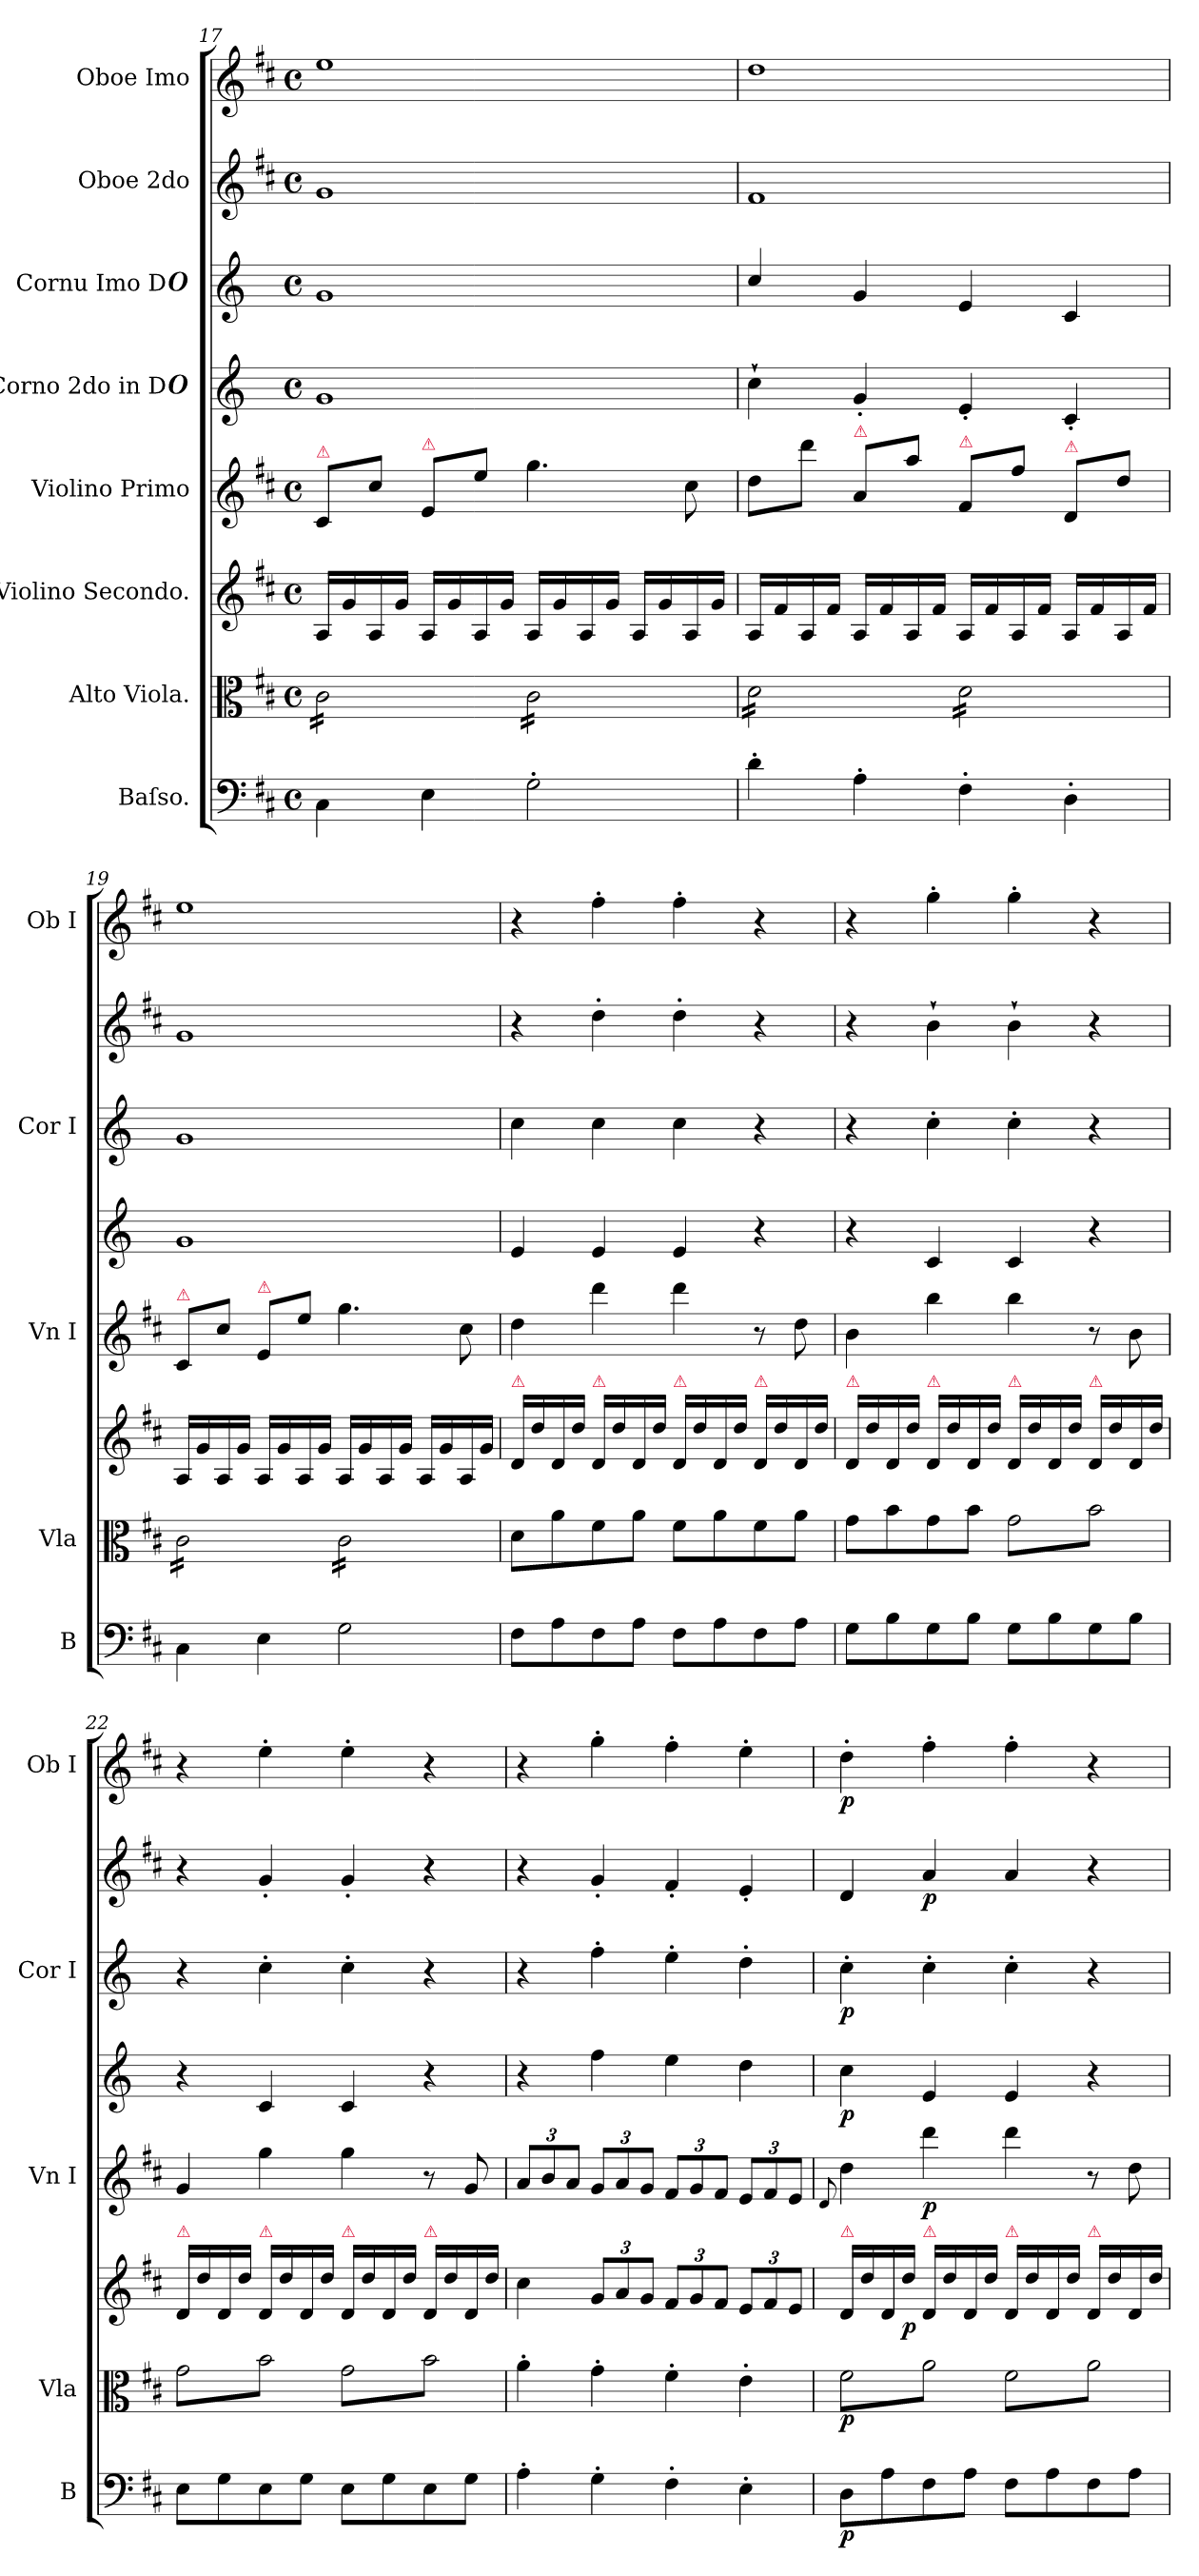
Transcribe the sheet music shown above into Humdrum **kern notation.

**kern	**dynam	**kern	**dynam	**kern	**dynam	**kern	**dynam	**kern	**dynam	**kern	**dynam	**kern	**dynam	**kern	**dynam
*part8	*part8	*part7	*part7	*part6	*part6	*part5	*part5	*part4	*part4	*part3	*part3	*part2	*part2	*part1	*part1
*staff8	*staff8	*staff7	*staff7	*staff6	*staff6	*staff5	*staff5	*staff4	*staff4	*staff3	*staff3	*staff2	*staff2	*staff1	*staff1
*I"Baſso.	*	*I"Alto Viola.	*	*I"Violino Secondo.	*	*I"Violino Primo	*	*I"Corno 2do in D#	*	*I"Cornu Imo D#	*	*I"Oboe 2do	*	*I"Oboe Imo	*
*I'B	*	*I'Vla	*	*	*	*I'Vn I	*	*	*	*I'Cor I	*	*	*	*I'Ob I	*
*clefF4	*	*clefC3	*	*clefG2	*	*clefG2	*	*clefG2	*	*clefG2	*	*clefG2	*	*clefG2	*
*	*	*	*	*	*	*	*	*ITrd-1c-2	*	*ITrd-1c-2	*	*	*	*	*
*k[f#c#]	*	*k[f#c#]	*	*k[f#c#]	*	*k[f#c#]	*	*k[f#c#]	*	*k[f#c#]	*	*k[f#c#]	*	*k[f#c#]	*
*D:	*	*D:	*	*D:	*	*D:	*	*	*	*	*	*D:	*	*D:	*
*M4/4	*	*M4/4	*	*M4/4	*	*M4/4	*	*M4/4	*	*M4/4	*	*M4/4	*	*M4/4	*
*met(c)	*	*met(c)	*	*met(c)	*	*met(c)	*	*met(c)	*	*met(c)	*	*met(c)	*	*met(c)	*
=17	=17	=17	=17	=17	=17	=17	=17	=17	=17	=17	=17	=17	=17	=17	=17
!	!	!	!	!	!	!LO:TX:a:color=crimson:t=⚠	!	!	!	!	!	!	!	!	!
*	*	*tremolo	*	*	*	*	*	*	*	*	*	*	*	*	*
4C#\	.	16c#\LL	.	16A/LL	.	8c#/L	.	1a	.	1a	.	1g	.	1ee	.
.	.	16c#\	.	16g/	.	.	.	.	.	.	.	.	.	.	.
.	.	16c#\	.	16A/	.	8cc#\J	.	.	.	.	.	.	.	.	.
.	.	16c#\	.	16g/JJ	.	.	.	.	.	.	.	.	.	.	.
!	!	!	!	!	!	!LO:TX:a:color=crimson:t=⚠	!	!	!	!	!	!	!	!	!
4E\	.	16c#\	.	16A/LL	.	8e/L	.	.	.	.	.	.	.	.	.
.	.	16c#\	.	16g/	.	.	.	.	.	.	.	.	.	.	.
.	.	16c#\	.	16A/	.	8ee\J	.	.	.	.	.	.	.	.	.
.	.	16c#\JJ	.	16g/JJ	.	.	.	.	.	.	.	.	.	.	.
2G'\	.	16c#\LL	.	16A/LL	.	4.gg\	.	.	.	.	.	.	.	.	.
.	.	16c#\	.	16g/	.	.	.	.	.	.	.	.	.	.	.
.	.	16c#\	.	16A/	.	.	.	.	.	.	.	.	.	.	.
.	.	16c#\	.	16g/JJ	.	.	.	.	.	.	.	.	.	.	.
.	.	16c#\	.	16A/LL	.	.	.	.	.	.	.	.	.	.	.
.	.	16c#\	.	16g/	.	.	.	.	.	.	.	.	.	.	.
.	.	16c#\	.	16A/	.	8cc#\	.	.	.	.	.	.	.	.	.
.	.	16c#\JJ	.	16g/JJ	.	.	.	.	.	.	.	.	.	.	.
=18	=18	=18	=18	=18	=18	=18	=18	=18	=18	=18	=18	=18	=18	=18	=18
4d'\	.	16d\LL	.	16A/LL	.	8dd\L	.	4dd`\	.	4dd/	.	1f#	.	1dd	.
.	.	16d\	.	16f#/	.	.	.	.	.	.	.	.	.	.	.
.	.	16d\	.	16A/	.	8ddd\J	.	.	.	.	.	.	.	.	.
.	.	16d\	.	16f#/JJ	.	.	.	.	.	.	.	.	.	.	.
!	!	!	!	!	!	!LO:TX:a:color=crimson:t=⚠	!	!	!	!	!	!	!	!	!
4A'\	.	16d\	.	16A/LL	.	8a/L	.	4a'/	.	4a/	.	.	.	.	.
.	.	16d\	.	16f#/	.	.	.	.	.	.	.	.	.	.	.
.	.	16d\	.	16A/	.	8aa\J	.	.	.	.	.	.	.	.	.
.	.	16d\JJ	.	16f#/JJ	.	.	.	.	.	.	.	.	.	.	.
!	!	!	!	!	!	!LO:TX:a:color=crimson:t=⚠	!	!	!	!	!	!	!	!	!
4F#'\	.	16d\LL	.	16A/LL	.	8f#/L	.	4f#'/	.	4f#/	.	.	.	.	.
.	.	16d\	.	16f#/	.	.	.	.	.	.	.	.	.	.	.
.	.	16d\	.	16A/	.	8ff#\J	.	.	.	.	.	.	.	.	.
.	.	16d\	.	16f#/JJ	.	.	.	.	.	.	.	.	.	.	.
!	!	!	!	!	!	!LO:TX:a:color=crimson:t=⚠	!	!	!	!	!	!	!	!	!
4D'\	.	16d\	.	16A/LL	.	8d/L	.	4d'/	.	4d/	.	.	.	.	.
.	.	16d\	.	16f#/	.	.	.	.	.	.	.	.	.	.	.
.	.	16d\	.	16A/	.	8dd\J	.	.	.	.	.	.	.	.	.
.	.	16d\JJ	.	16f#/JJ	.	.	.	.	.	.	.	.	.	.	.
=19	=19	=19	=19	=19	=19	=19	=19	=19	=19	=19	=19	=19	=19	=19	=19
!	!	!	!	!	!	!LO:TX:a:color=crimson:t=⚠	!	!	!	!	!	!	!	!	!
4C#\	.	16c#\LL	.	16A/LL	.	8c#/L	.	1a	.	1a	.	1g	.	1ee	.
.	.	16c#\	.	16g/	.	.	.	.	.	.	.	.	.	.	.
.	.	16c#\	.	16A/	.	8cc#\J	.	.	.	.	.	.	.	.	.
.	.	16c#\	.	16g/JJ	.	.	.	.	.	.	.	.	.	.	.
!	!	!	!	!	!	!LO:TX:a:color=crimson:t=⚠	!	!	!	!	!	!	!	!	!
4E\	.	16c#\	.	16A/LL	.	8e/L	.	.	.	.	.	.	.	.	.
.	.	16c#\	.	16g/	.	.	.	.	.	.	.	.	.	.	.
.	.	16c#\	.	16A/	.	8ee\J	.	.	.	.	.	.	.	.	.
.	.	16c#\JJ	.	16g/JJ	.	.	.	.	.	.	.	.	.	.	.
2G\	.	16c#\LL	.	16A/LL	.	4.gg\	.	.	.	.	.	.	.	.	.
.	.	16c#\	.	16g/	.	.	.	.	.	.	.	.	.	.	.
.	.	16c#\	.	16A/	.	.	.	.	.	.	.	.	.	.	.
.	.	16c#\	.	16g/JJ	.	.	.	.	.	.	.	.	.	.	.
.	.	16c#\	.	16A/LL	.	.	.	.	.	.	.	.	.	.	.
.	.	16c#\	.	16g/	.	.	.	.	.	.	.	.	.	.	.
.	.	16c#\	.	16A/	.	8cc#\	.	.	.	.	.	.	.	.	.
.	.	16c#\JJ	.	16g/JJ	.	.	.	.	.	.	.	.	.	.	.
*	*	*Xtremolo	*	*	*	*	*	*	*	*	*	*	*	*	*
=20	=20	=20	=20	=20	=20	=20	=20	=20	=20	=20	=20	=20	=20	=20	=20
!	!	!	!	!LO:TX:a:color=crimson:t=⚠	!	!	!	!	!	!	!	!	!	!	!
8F#\L	.	8d\L	.	16d/LL	.	4dd\	.	4f#/	.	4dd\	.	4r	.	4r	.
.	.	.	.	16dd\	.	.	.	.	.	.	.	.	.	.	.
8A\	.	8a\	.	16d/	.	.	.	.	.	.	.	.	.	.	.
.	.	.	.	16dd\JJ	.	.	.	.	.	.	.	.	.	.	.
!	!	!	!	!LO:TX:a:color=crimson:t=⚠	!	!	!	!	!	!	!	!	!	!	!
8F#\	.	8f#\	.	16d/LL	.	4ddd\	.	4f#/	.	4dd\	.	4dd'\	.	4ff#'\	.
.	.	.	.	16dd\	.	.	.	.	.	.	.	.	.	.	.
8A\J	.	8a\J	.	16d/	.	.	.	.	.	.	.	.	.	.	.
.	.	.	.	16dd\JJ	.	.	.	.	.	.	.	.	.	.	.
!	!	!	!	!LO:TX:a:color=crimson:t=⚠	!	!	!	!	!	!	!	!	!	!	!
8F#\L	.	8f#\L	.	16d/LL	.	4ddd\	.	4f#/	.	4dd\	.	4dd'\	.	4ff#'\	.
.	.	.	.	16dd\	.	.	.	.	.	.	.	.	.	.	.
8A\	.	8a\	.	16d/	.	.	.	.	.	.	.	.	.	.	.
.	.	.	.	16dd\JJ	.	.	.	.	.	.	.	.	.	.	.
!	!	!	!	!LO:TX:a:color=crimson:t=⚠	!	!	!	!	!	!	!	!	!	!	!
8F#\	.	8f#\	.	16d/LL	.	8r	.	4r	.	4r	.	4r	.	4r	.
.	.	.	.	16dd\	.	.	.	.	.	.	.	.	.	.	.
8A\J	.	8a\J	.	16d/	.	8dd\	.	.	.	.	.	.	.	.	.
.	.	.	.	16dd\JJ	.	.	.	.	.	.	.	.	.	.	.
=21	=21	=21	=21	=21	=21	=21	=21	=21	=21	=21	=21	=21	=21	=21	=21
!	!	!	!	!LO:TX:a:color=crimson:t=⚠	!	!	!	!	!	!	!	!	!	!	!
8G\L	.	8g\L	.	16d/LL	.	4b\	.	4r	.	4r	.	4r	.	4r	.
.	.	.	.	16dd\	.	.	.	.	.	.	.	.	.	.	.
8B\	.	8b\	.	16d/	.	.	.	.	.	.	.	.	.	.	.
.	.	.	.	16dd\JJ	.	.	.	.	.	.	.	.	.	.	.
!	!	!	!	!LO:TX:a:color=crimson:t=⚠	!	!	!	!	!	!	!	!	!	!	!
8G\	.	8g\	.	16d/LL	.	4bb\	.	4d/	.	4dd'\	.	4b`\	.	4gg'\	.
.	.	.	.	16dd\	.	.	.	.	.	.	.	.	.	.	.
8B\J	.	8b\J	.	16d/	.	.	.	.	.	.	.	.	.	.	.
.	.	.	.	16dd\JJ	.	.	.	.	.	.	.	.	.	.	.
!	!	!	!	!LO:TX:a:color=crimson:t=⚠	!	!	!	!	!	!	!	!	!	!	!
*	*	*tremolo	*	*	*	*	*	*	*	*	*	*	*	*	*
8G\L	.	8g\L	.	16d/LL	.	4bb\	.	4d/	.	4dd'\	.	4b`\	.	4gg'\	.
.	.	.	.	16dd\	.	.	.	.	.	.	.	.	.	.	.
8B\	.	8b\	.	16d/	.	.	.	.	.	.	.	.	.	.	.
.	.	.	.	16dd\JJ	.	.	.	.	.	.	.	.	.	.	.
!	!	!	!	!LO:TX:a:color=crimson:t=⚠	!	!	!	!	!	!	!	!	!	!	!
8G\	.	8g\	.	16d/LL	.	8r	.	4r	.	4r	.	4r	.	4r	.
.	.	.	.	16dd\	.	.	.	.	.	.	.	.	.	.	.
8B\J	.	8b\J	.	16d/	.	8b\	.	.	.	.	.	.	.	.	.
.	.	.	.	16dd\JJ	.	.	.	.	.	.	.	.	.	.	.
=22	=22	=22	=22	=22	=22	=22	=22	=22	=22	=22	=22	=22	=22	=22	=22
!	!	!	!	!LO:TX:a:color=crimson:t=⚠	!	!	!	!	!	!	!	!	!	!	!
8E\L	.	8g\L	.	16d/LL	.	4g/	.	4r	.	4r	.	4r	.	4r	.
.	.	.	.	16dd\	.	.	.	.	.	.	.	.	.	.	.
8G\	.	8b\	.	16d/	.	.	.	.	.	.	.	.	.	.	.
.	.	.	.	16dd\JJ	.	.	.	.	.	.	.	.	.	.	.
!	!	!	!	!LO:TX:a:color=crimson:t=⚠	!	!	!	!	!	!	!	!	!	!	!
8E\	.	8g\	.	16d/LL	.	4gg\	.	4d/	.	4dd'\	.	4g'/	.	4ee'\	.
.	.	.	.	16dd\	.	.	.	.	.	.	.	.	.	.	.
8G\J	.	8b\J	.	16d/	.	.	.	.	.	.	.	.	.	.	.
.	.	.	.	16dd\JJ	.	.	.	.	.	.	.	.	.	.	.
!	!	!	!	!LO:TX:a:color=crimson:t=⚠	!	!	!	!	!	!	!	!	!	!	!
8E\L	.	8g\L	.	16d/LL	.	4gg\	.	4d/	.	4dd'\	.	4g'/	.	4ee'\	.
.	.	.	.	16dd\	.	.	.	.	.	.	.	.	.	.	.
8G\	.	8b\	.	16d/	.	.	.	.	.	.	.	.	.	.	.
.	.	.	.	16dd\JJ	.	.	.	.	.	.	.	.	.	.	.
!	!	!	!	!LO:TX:a:color=crimson:t=⚠	!	!	!	!	!	!	!	!	!	!	!
8E\	.	8g\	.	16d/LL	.	8r	.	4r	.	4r	.	4r	.	4r	.
.	.	.	.	16dd\	.	.	.	.	.	.	.	.	.	.	.
8G\J	.	8b\J	.	16d/	.	8g/	.	.	.	.	.	.	.	.	.
*	*	*Xtremolo	*	*	*	*	*	*	*	*	*	*	*	*	*
.	.	.	.	16dd\JJ	.	.	.	.	.	.	.	.	.	.	.
=23	=23	=23	=23	=23	=23	=23	=23	=23	=23	=23	=23	=23	=23	=23	=23
4A'\	.	4a'\	.	4cc#\	.	12a/L	.	4r	.	4r	.	4r	.	4r	.
.	.	.	.	.	.	12b/	.	.	.	.	.	.	.	.	.
.	.	.	.	.	.	.	.	.	.	.	.	.	.	.	.
.	.	.	.	.	.	12a/J	.	.	.	.	.	.	.	.	.
4G'\	.	4g'\	.	12g/L	.	12g/L	.	4gg\	.	4gg'\	.	4g'/	.	4gg'\	.
.	.	.	.	12a/	.	12a/	.	.	.	.	.	.	.	.	.
.	.	.	.	12g/J	.	12g/J	.	.	.	.	.	.	.	.	.
4F#'\	.	4f#'\	.	12f#/L	.	12f#/L	.	4ff#\	.	4ff#'\	.	4f#'/	.	4ff#'\	.
.	.	.	.	12g/	.	12g/	.	.	.	.	.	.	.	.	.
.	.	.	.	12f#/J	.	12f#/J	.	.	.	.	.	.	.	.	.
4E'\	.	4e'\	.	12e/L	.	12e/L	.	4ee\	.	4ee'\	.	4e'/	.	4ee'\	.
.	.	.	.	12f#/	.	12f#/	.	.	.	.	.	.	.	.	.
.	.	.	.	12e/J	.	12e/J	.	.	.	.	.	.	.	.	.
=24	=24	=24	=24	=24	=24	=24	=24	=24	=24	=24	=24	=24	=24	=24	=24
.	.	.	.	.	.	8qqd/	.	.	.	.	.	.	.	.	.
!	!	!	!	!LO:TX:a:color=crimson:t=⚠	!	!	!	!	!	!	!	!	!	!	!
*	*	*tremolo	*	*	*	*	*	*	*	*	*	*	*	*	*
8D\L	p	8f#\L	p	16d/LL	.	4dd\	.	4dd\	p	4dd'\	p	4d/	.	4dd'\	p
.	.	.	.	16dd\	.	.	.	.	.	.	.	.	.	.	.
8A\	.	8a\	.	16d/	.	.	.	.	.	.	.	.	.	.	.
.	.	.	.	16dd\JJ	p	.	.	.	.	.	.	.	.	.	.
!	!	!	!	!LO:TX:a:color=crimson:t=⚠	!	!	!	!	!	!	!	!	!	!	!
8F#\	.	8f#\	.	16d/LL	.	4ddd\	p	4f#/	.	4dd'\	.	4a/	p	4ff#'\	.
.	.	.	.	16dd\	.	.	.	.	.	.	.	.	.	.	.
8A\J	.	8a\J	.	16d/	.	.	.	.	.	.	.	.	.	.	.
.	.	.	.	16dd\JJ	.	.	.	.	.	.	.	.	.	.	.
!	!	!	!	!LO:TX:a:color=crimson:t=⚠	!	!	!	!	!	!	!	!	!	!	!
8F#\L	.	8f#\L	.	16d/LL	.	4ddd\	.	4f#/	.	4dd'\	.	4a/	.	4ff#'\	.
.	.	.	.	16dd\	.	.	.	.	.	.	.	.	.	.	.
8A\	.	8a\	.	16d/	.	.	.	.	.	.	.	.	.	.	.
.	.	.	.	16dd\JJ	.	.	.	.	.	.	.	.	.	.	.
!	!	!	!	!LO:TX:a:color=crimson:t=⚠	!	!	!	!	!	!	!	!	!	!	!
8F#\	.	8f#\	.	16d/LL	.	8r	.	4r	.	4r	.	4r	.	4r	.
.	.	.	.	16dd\	.	.	.	.	.	.	.	.	.	.	.
8A\J	.	8a\J	.	16d/	.	8dd\	.	.	.	.	.	.	.	.	.
*	*	*Xtremolo	*	*	*	*	*	*	*	*	*	*	*	*	*
.	.	.	.	16dd\JJ	.	.	.	.	.	.	.	.	.	.	.
.	.	.	.	.	.	.	.	.	.	.	.	.	.	.	.
.	.	.	.	.	.	.	.	.	.	.	.	.	.	.	.
=	=	=	=	=	=	=	=	=	=	=	=	=	=	=	=
*-	*-	*-	*-	*-	*-	*-	*-	*-	*-	*-	*-	*-	*-	*-	*-
